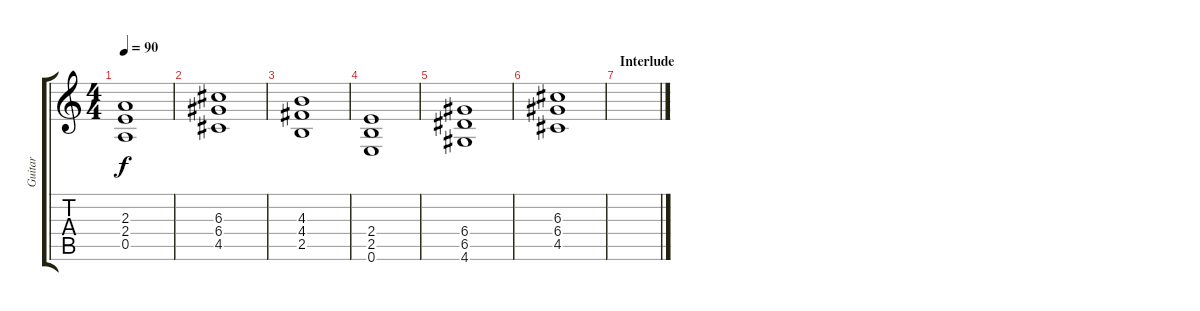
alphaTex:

\track ("Guitar" "Guitar") {instrument distortionguitar}
\staff {score tabs}
\tuning (E4 B3 G3 D3 A2 E2) {hide}
\ts (4 4)
\tempo 90
\clef g2
\ks c
(2.3 2.4 0.5).1{dy f} |
(6.3 6.4 4.5).1 |
(4.3 4.4 2.5).1 |
(2.4 2.5 0.6).1 |
(6.4 6.5 4.6).1 |
(6.3 6.4 4.5).1 |
\section ("" "Interlude")
